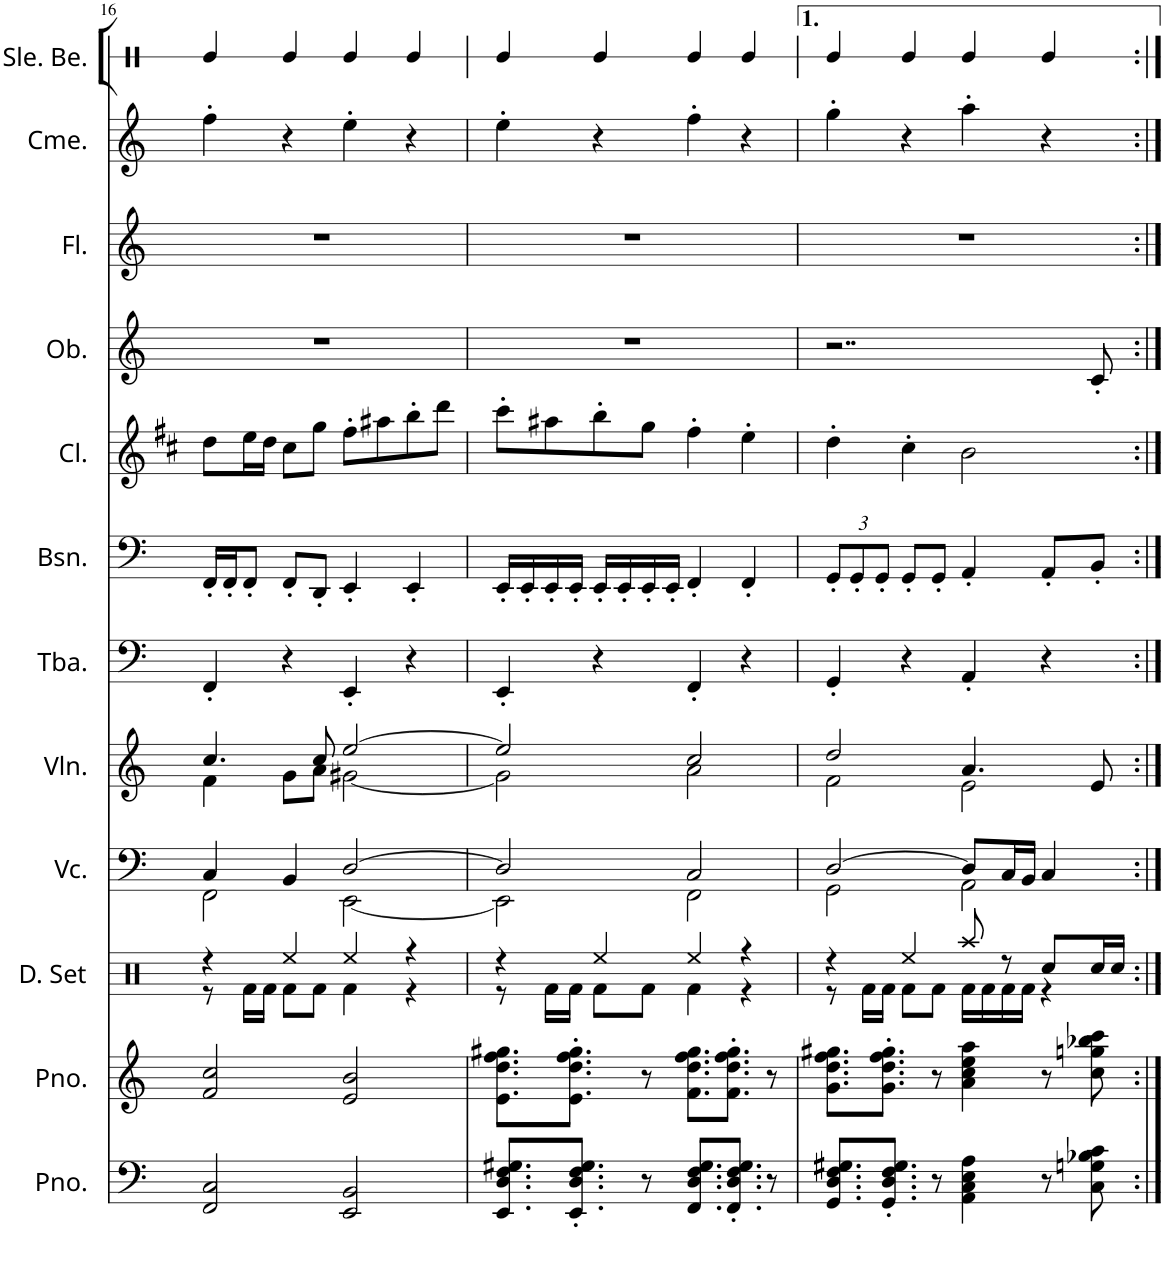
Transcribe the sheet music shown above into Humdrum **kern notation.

**kern	**kern	**kern	**kern	**kern	**kern	**kern	**kern	**kern	**kern	**kern	**kern
*part12	*part11	*part10	*part9	*part8	*part7	*part6	*part5	*part4	*part3	*part2	*part1
*staff12	*staff11	*staff10	*staff9	*staff8	*staff7	*staff6	*staff5	*staff4	*staff3	*staff2	*staff1
*I"Piano	*I"Piano	*I"Drumset	*I"Violoncello	*I"Violin	*I"Tuba	*I"Bassoon	*I"Clarinet	*I"Oboe	*I"Flute	*I"Chimes	*I"Sleigh Bells
*I'Pno.	*I'Pno.	*I'D. Set	*I'Vc.	*I'Vln.	*I'Tba.	*I'Bsn.	*I'Cl.	*I'Ob.	*I'Fl.	*I'Cme.	*I'Sle. Be.
!!LO:PB:g=z
*clefF4	*clefG2	*clefX	*clefF4	*clefG2	*clefF4	*clefF4	*clefG2	*clefG2	*clefG2	*clefG2	*clefX
*	*	*	*	*	*	*	*ITrd1c2	*	*	*	*
*k[]	*k[]	*k[]	*k[]	*k[]	*k[]	*k[]	*k[f#c#]	*k[]	*k[]	*k[]	*k[]
*M4/4	*M4/4	*M4/4	*M4/4	*M4/4	*M4/4	*M4/4	*M4/4	*M4/4	*M4/4	*M4/4	*M4/4
=16	=16	=16	=16	=16	=16	=16	=16	=16	=16	=16	=16
*	*	*^	*^	*^	*	*	*	*	*	*	*
2FF/ 2C/	2f/ 2cc/	4r	8r	4C/	2FF\	4.cc/	4f\	4FF'/	16FF'/LL	8dd\L	1r	1r	4ff'\	4Re/
.	.	.	.	.	.	.	.	.	16FF'/J	.	.	.	.	.
.	.	.	16Rf\LL	.	.	.	.	.	8FF'/J	16ee\L	.	.	.	.
.	.	.	16Rf\JJ	.	.	.	.	.	.	16dd\JJ	.	.	.	.
.	.	4Ree/	8Rf\L	4BB/	.	.	8g\L	4r	8FF'/L	8cc#\L	.	.	4r	4Re/
.	.	.	8Rf\J	.	.	8cc/	8a\J	.	8DD'/J	8gg\J	.	.	.	.
2EE/ 2BB/	2e/ 2b/	4Ree/	4Rf\	[2D/	[2EE\	[2ee/	[2g#X\	4EE'/	4EE'/	8ff#'\L	.	.	4ee'\	4Re/
.	.	.	.	.	.	.	.	.	.	8aa#X\	.	.	.	.
.	.	4r	4r	.	.	.	.	4r	4EE'/	8bb'\	.	.	4r	4Re/
.	.	.	.	.	.	.	.	.	.	8ddd\J	.	.	.	.
=17	=17	=17	=17	=17	=17	=17	=17	=17	=17	=17	=17	=17	=17	=17
8.EE/ 8.D/ 8.F/ 8.G#X/L	8.e\ 8.dd\ 8.ff\ 8.gg#X\L	4r	8r	2D/]	2EE\]	2ee/]	2g#\]	4EE'/	16EE'/LL	8ccc#'\L	1r	1r	4ee'\	4Re/
.	.	.	.	.	.	.	.	.	16EE'/	.	.	.	.	.
.	.	.	16Rf\LL	.	.	.	.	.	16EE'/	8aa#X\	.	.	.	.
8.EE/' 8.D/' 8.F/' 8.G#/'J	8.e\' 8.dd\' 8.ff\' 8.gg#\'J	.	16Rf\JJ	.	.	.	.	.	16EE'/JJ	.	.	.	.	.
.	.	4Ree/	8Rf\L	.	.	.	.	4r	16EE'/LL	8bb'\	.	.	4r	4Re/
.	.	.	.	.	.	.	.	.	16EE'/	.	.	.	.	.
8r	8r	.	8Rf\J	.	.	.	.	.	16EE'/	8gg\J	.	.	.	.
.	.	.	.	.	.	.	.	.	16EE'/JJ	.	.	.	.	.
8.FF/ 8.D/ 8.F/ 8.G#/L	8.f\ 8.dd\ 8.ff\ 8.gg#\L	4Ree/	4Rf\	2C/	2FF\	2cc/	2a\	4FF'/	4FF'/	4ff#'\	.	.	4ff'\	4Re/
8.FF/' 8.D/' 8.F/' 8.G#/'J	8.f\' 8.dd\' 8.ff\' 8.gg#\'J	.	.	.	.	.	.	.	.	.	.	.	.	.
.	.	4r	4r	.	.	.	.	4r	4FF'/	4ee'\	.	.	4r	4Re/
8r	8r	.	.	.	.	.	.	.	.	.	.	.	.	.
=18	=18	=18	=18	=18	=18	=18	=18	=18	=18	=18	=18	=18	=18	=18
*	*	*	*	*	*	*	*	*	*Xbrackettup	*	*	*	*	*
8.GG/ 8.D/ 8.F/ 8.G#X/L	8.g\ 8.dd\ 8.ff\ 8.gg#X\L	4r	8r	[2D/	2GG\	2dd/	2f\	4GG'/	12GG'/L	4dd'\	2..r	1r	4gg'\	4Re/
.	.	.	.	.	.	.	.	.	12GG'/	.	.	.	.	.
.	.	.	16Rf\LL	.	.	.	.	.	.	.	.	.	.	.
.	.	.	.	.	.	.	.	.	12GG'/J	.	.	.	.	.
8.GG/' 8.D/' 8.F/' 8.G#/'J	8.g\' 8.dd\' 8.ff\' 8.gg#\'J	.	16Rf\JJ	.	.	.	.	.	.	.	.	.	.	.
.	.	4Ree/	8Rf\L	.	.	.	.	4r	8GG'/L	4cc#'\	.	.	4r	4Re/
8r	8r	.	8Rf\J	.	.	.	.	.	8GG'/J	.	.	.	.	.
4AA\ 4C\ 4E\ 4A\	4a\ 4cc\ 4ee\ 4aa\	8Raa/	16Rf\LL	8D/L]	2AA\	4.a/	2e\	4AA'/	4AA'/	2b\	.	.	4aa'\	4Re/
.	.	.	16Rf\	.	.	.	.	.	.	.	.	.	.	.
.	.	8r	16Rf\	16C/L	.	.	.	.	.	.	.	.	.	.
.	.	.	16Rf\JJ	16BB/JJ	.	.	.	.	.	.	.	.	.	.
8r	8r	8Rcc/L	4r	4C/	.	.	.	4r	8AA'/L	.	.	.	4r	4Re/
8C\ 8Gn\ 8B-X\ 8c\	8cc\ 8ggn\ 8bb-X\ 8ccc\	16Rcc/L	.	.	.	8e/	.	.	8BB'/J	.	8c'/	.	.	.
.	.	16Rcc/JJ	.	.	.	.	.	.	.	.	.	.	.	.
*	*	*v	*v	*	*	*v	*v	*	*	*	*	*	*	*
*	*	*	*v	*v	*	*	*	*	*	*	*	*
=:|!	=:|!	=:|!	=:|!	=:|!	=:|!	=:|!	=:|!	=:|!	=:|!	=:|!	=:|!
*-	*-	*-	*-	*-	*-	*-	*-	*-	*-	*-	*-
